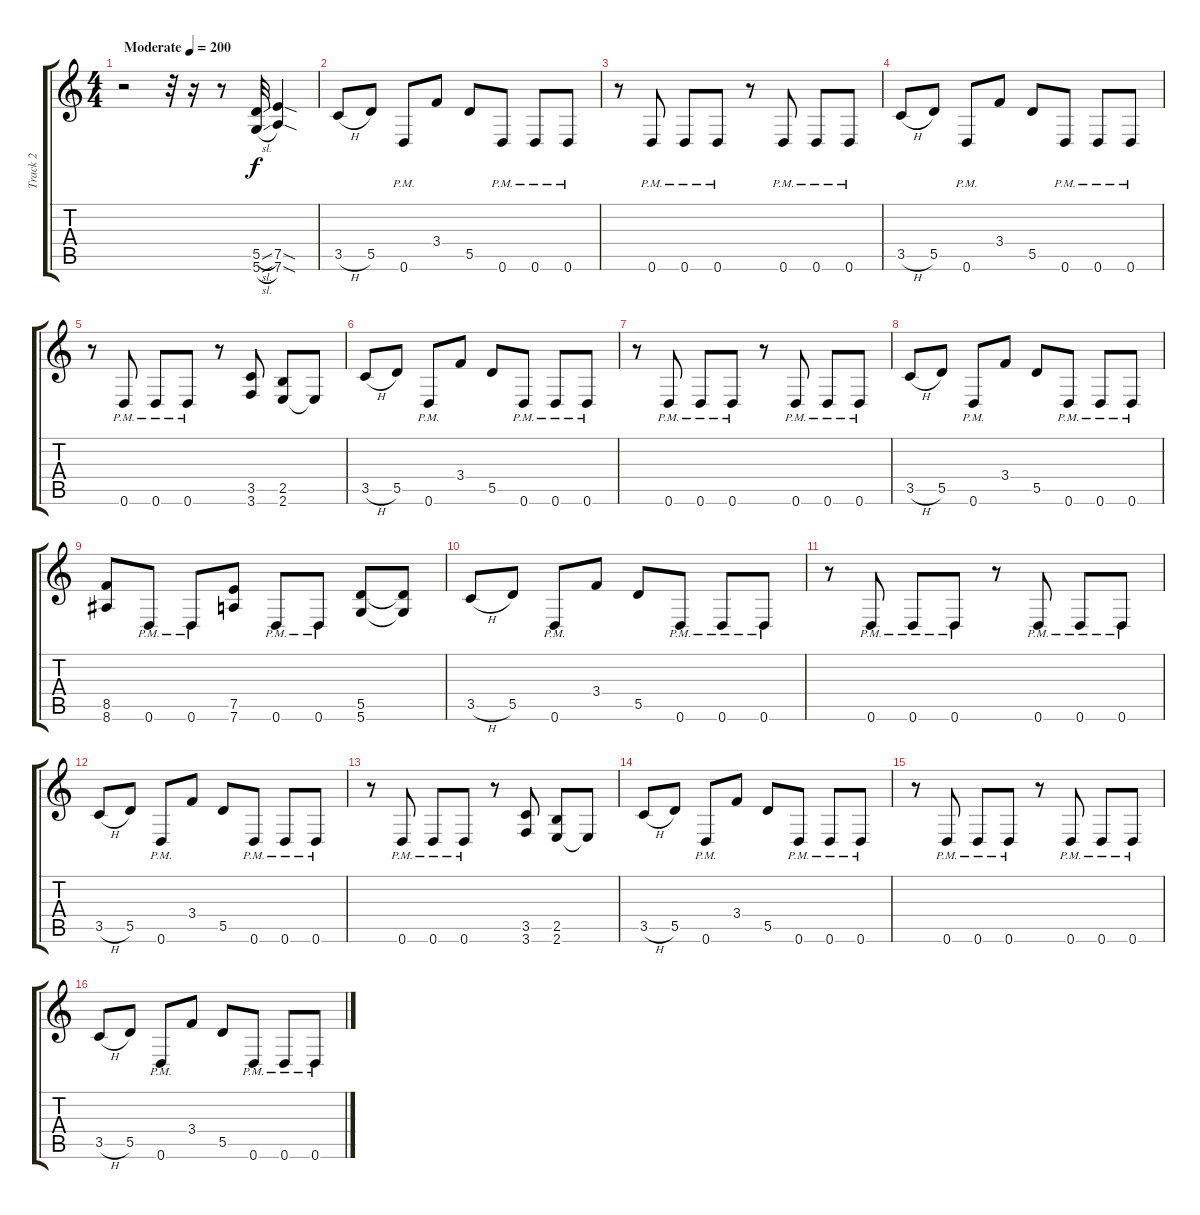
\track ("Track 2" "Track 2") {instrument distortionguitar}
\staff {score tabs}
\tuning (E4 B3 G3 D3 A2 D2) {hide}
\ts (4 4)
\tempo (200 "Moderate")
\clef g2
\ks c
r.2{dy f instrument distortionguitar} r.32 r.16 r.8 (5.5{sl} 5.6{sl}).32 (7.5{sod} 7.6{sod}).4 |
3.5{h}.8 5.5.8 0.6{pm}.8 3.4.8 5.5.8 0.6{pm}.8 0.6{pm}.8 0.6{pm}.8 |
r.8 0.6{pm}.8 0.6{pm}.8 0.6{pm}.8 r.8 0.6{pm}.8 0.6{pm}.8 0.6{pm}.8 |
3.5{h}.8 5.5.8 0.6{pm}.8 3.4.8 5.5.8 0.6{pm}.8 0.6{pm}.8 0.6{pm}.8 |
r.8 0.6{pm}.8 0.6{pm}.8 0.6{pm}.8 r.8 (3.5 3.6).8 (2.5 2.6).8 2.6{t}.8 |
3.5{h}.8 5.5.8 0.6{pm}.8 3.4.8 5.5.8 0.6{pm}.8 0.6{pm}.8 0.6{pm}.8 |
r.8 0.6{pm}.8 0.6{pm}.8 0.6{pm}.8 r.8 0.6{pm}.8 0.6{pm}.8 0.6{pm}.8 |
3.5{h}.8 5.5.8 0.6{pm}.8 3.4.8 5.5.8 0.6{pm}.8 0.6{pm}.8 0.6{pm}.8 |
(8.5 8.6).8 0.6{pm}.8 0.6{pm}.8 (7.5 7.6).8 0.6{pm}.8 0.6{pm}.8 (5.5 5.6).8 (5.5{t} 5.6{t}).8 |
3.5{h}.8 5.5.8 0.6{pm}.8 3.4.8 5.5.8 0.6{pm}.8 0.6{pm}.8 0.6{pm}.8 |
r.8 0.6{pm}.8 0.6{pm}.8 0.6{pm}.8 r.8 0.6{pm}.8 0.6{pm}.8 0.6{pm}.8 |
3.5{h}.8 5.5.8 0.6{pm}.8 3.4.8 5.5.8 0.6{pm}.8 0.6{pm}.8 0.6{pm}.8 |
r.8 0.6{pm}.8 0.6{pm}.8 0.6{pm}.8 r.8 (3.5 3.6).8 (2.5 2.6).8 2.6{t}.8 |
3.5{h}.8 5.5.8 0.6{pm}.8 3.4.8 5.5.8 0.6{pm}.8 0.6{pm}.8 0.6{pm}.8 |
r.8 0.6{pm}.8 0.6{pm}.8 0.6{pm}.8 r.8 0.6{pm}.8 0.6{pm}.8 0.6{pm}.8 |
3.5{h}.8 5.5.8 0.6{pm}.8 3.4.8 5.5.8 0.6{pm}.8 0.6{pm}.8 0.6{pm}.8
